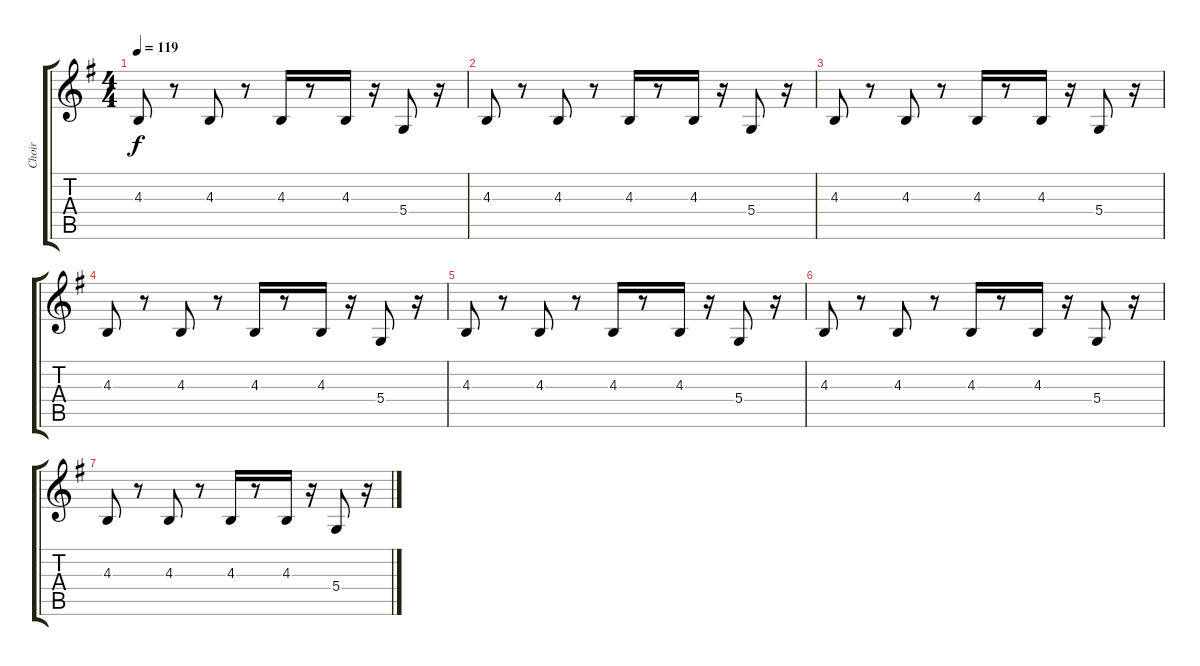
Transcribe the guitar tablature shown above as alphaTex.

\track ("Choir" "Choir") {instrument accordion}
\staff {score tabs}
\tuning (E4 B3 G3 D3 A2 E2) {hide}
\ts (4 4)
\tempo 119
\clef g2
\ks g
4.3.8{dy f} r.8 4.3.8 r.8 4.3.16 r.8 4.3.16 r.16 5.4.8 r.16 |
4.3.8 r.8 4.3.8 r.8 4.3.16 r.8 4.3.16 r.16 5.4.8 r.16 |
4.3.8 r.8 4.3.8 r.8 4.3.16 r.8 4.3.16 r.16 5.4.8 r.16 |
4.3.8 r.8 4.3.8 r.8 4.3.16 r.8 4.3.16 r.16 5.4.8 r.16 |
4.3.8 r.8 4.3.8 r.8 4.3.16 r.8 4.3.16 r.16 5.4.8 r.16 |
4.3.8 r.8 4.3.8 r.8 4.3.16 r.8 4.3.16 r.16 5.4.8 r.16 |
4.3.8 r.8 4.3.8 r.8 4.3.16 r.8 4.3.16 r.16 5.4.8 r.16
